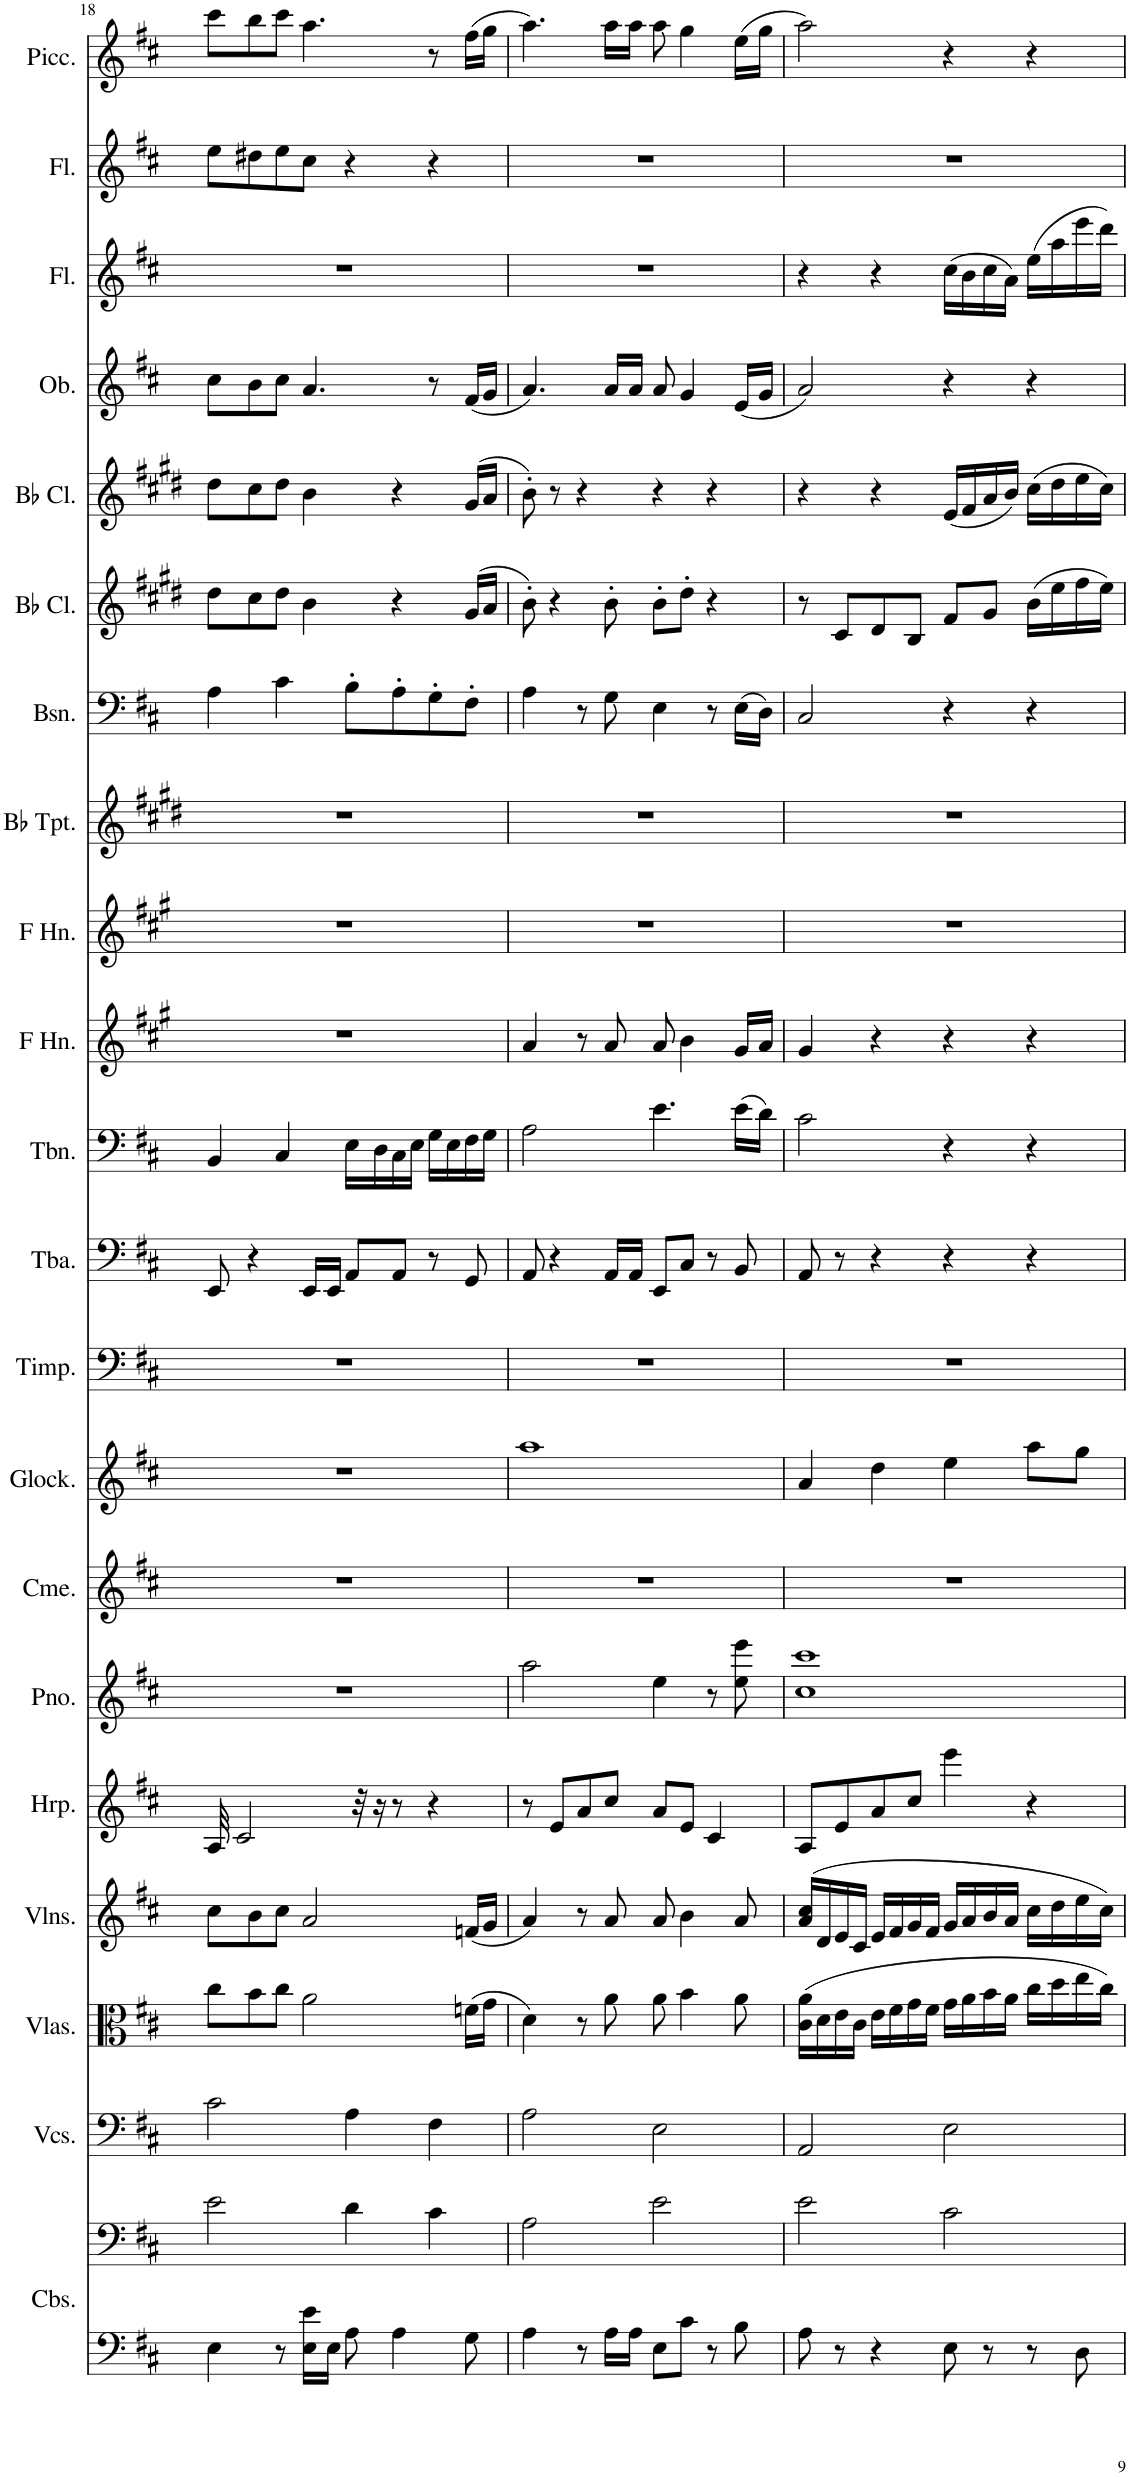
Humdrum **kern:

**kern	**kern	**kern	**kern	**kern	**kern	**kern	**kern	**kern	**kern	**kern	**kern	**kern	**kern	**kern	**kern	**kern	**kern	**kern	**kern	**kern	**kern
*part21	*part21	*part20	*part19	*part18	*part17	*part16	*part15	*part14	*part13	*part12	*part11	*part10	*part9	*part8	*part7	*part6	*part5	*part4	*part3	*part2	*part1
*staff22	*staff21	*staff20	*staff19	*staff18	*staff17	*staff16	*staff15	*staff14	*staff13	*staff12	*staff11	*staff10	*staff9	*staff8	*staff7	*staff6	*staff5	*staff4	*staff3	*staff2	*staff1
*I"Contrabasses	*	*I"Violoncellos	*I"Violas	*I"Violins	*I"Harp	*I"Piano	*I"Chimes	*I"Glockenspiel	*I"Timpani	*I"Tuba	*I"Trombone	*I"Horn in F	*I"Horn in F	*I"Bb Trumpet	*I"Bassoon	*I"Bb Clarinet	*I"Bb Clarinet	*I"Oboe	*I"Flute	*I"Flute	*I"Piccolo
*I'Cbs.	*	*I'Vcs.	*I'Vlas.	*I'Vlns.	*I'Hrp.	*I'Pno.	*I'Cme.	*I'Glock.	*I'Timp.	*I'Tba.	*I'Tbn.	*	*	*I'Bb Tpt.	*I'Bsn.	*I'Bb Cl.	*I'Bb Cl.	*I'Ob.	*I'Fl.	*I'Fl.	*I'Picc.
!!LO:PB:g=z
*clefF4	*clefF4	*clefF4	*clefC3	*clefG2	*clefG2	*clefG2	*clefG2	*clefG2	*clefF4	*clefF4	*clefF4	*clefG2	*clefG2	*clefG2	*clefF4	*clefG2	*clefG2	*clefG2	*clefG2	*clefG2	*clefG2
*Trd7c12	*Trd7c12	*	*	*	*	*	*	*Trd-14c-24	*	*	*	*Trd4c7	*Trd4c7	*Trd1c2	*	*Trd1c2	*Trd1c2	*	*	*	*Trd-7c-12
*k[f#c#]	*k[f#c#]	*k[f#c#]	*k[f#c#]	*k[f#c#]	*k[f#c#]	*k[f#c#]	*k[f#c#]	*k[f#c#]	*k[f#c#]	*k[f#c#]	*k[f#c#]	*k[f#c#g#]	*k[f#c#g#]	*k[f#c#g#d#]	*k[f#c#]	*k[f#c#g#d#]	*k[f#c#g#d#]	*k[f#c#]	*k[f#c#]	*k[f#c#]	*k[f#c#]
*M4/4	*M4/4	*M4/4	*M4/4	*M4/4	*M4/4	*M4/4	*M4/4	*M4/4	*M4/4	*M4/4	*M4/4	*M4/4	*M4/4	*M4/4	*M4/4	*M4/4	*M4/4	*M4/4	*M4/4	*M4/4	*M4/4
=18	=18	=18	=18	=18	=18	=18	=18	=18	=18	=18	=18	=18	=18	=18	=18	=18	=18	=18	=18	=18	=18
4E\	2e\	2c#\	8cc#\L	8cc#\L	32A/	1r	1r	1r	1r	8EE/	4BB/	1r	1r	1r	4A\	8dd#\L	8dd#\L	8cc#\L	1r	8ee\L	8ccc#\L
.	.	.	.	.	2c#/	.	.	.	.	.	.	.	.	.	.	.	.	.	.	.	.
.	.	.	8b\	8b\	.	.	.	.	.	4r	.	.	.	.	.	8cc#\	8cc#\	8b\	.	8dd#X\	8bb\
8r	.	.	8cc#\J	8cc#\J	.	.	.	.	.	.	4C#/	.	.	.	4c#\	8dd#\J	8dd#\J	8cc#\J	.	8ee\	8ccc#\J
16E\ 16e\LL	.	.	2a\	2a/	.	.	.	.	.	16EE/LL	.	.	.	.	.	4b\	4b\	4.a/	.	8cc#\J	4.aa\
16E\JJ	.	.	.	.	.	.	.	.	.	16EE/JJ	.	.	.	.	.	.	.	.	.	.	.
8A\	4d\	4A\	.	.	.	.	.	.	.	8AA/L	16E\LL	.	.	.	8B'\L	.	.	.	.	4r	.
.	.	.	.	.	32r	.	.	.	.	.	.	.	.	.	.	.	.	.	.	.	.
.	.	.	.	.	16r	.	.	.	.	.	16D\	.	.	.	.	.	.	.	.	.	.
4A\	.	.	.	.	8r	.	.	.	.	8AA/J	16C#\	.	.	.	8A'\	4r	4r	.	.	.	.
.	.	.	.	.	.	.	.	.	.	.	16E\JJ	.	.	.	.	.	.	.	.	.	.
.	4c#\	4F#\	.	.	4r	.	.	.	.	8r	16G\LL	.	.	.	8G'\	.	.	8r	.	4r	8r
.	.	.	.	.	.	.	.	.	.	.	16E\	.	.	.	.	.	.	.	.	.	.
8G\	.	.	(16fn\LL	(16fn/LL	.	.	.	.	.	8GG/	16F#\	.	.	.	8F#'\J	(16g#/LL	(16g#/LL	(16f#/LL	.	.	(16ff#\LL
.	.	.	16g\JJ	16g/JJ	.	.	.	.	.	.	16G\JJ	.	.	.	.	16a/JJ	16a/JJ	16g/JJ	.	.	16gg\JJ
=19	=19	=19	=19	=19	=19	=19	=19	=19	=19	=19	=19	=19	=19	=19	=19	=19	=19	=19	=19	=19	=19
4A\	2A\	2A\	4d\)	4a/)	8r	2aa\	1r	1aa	1r	8AA/	2A\	4a/	1r	1r	4A\	8b'\)	8b'\)	4.a/)	1r	1r	4.aa\)
.	.	.	.	.	8e/L	.	.	.	.	4r	.	.	.	.	.	4r	8r	.	.	.	.
8r	.	.	8r	8r	8a/	.	.	.	.	.	.	8r	.	.	8r	.	4r	.	.	.	.
16A\LL	.	.	8a\	8a/	8cc#/J	.	.	.	.	16AA/LL	.	8a/	.	.	8G\	8b'\	.	16a/LL	.	.	16aa\LL
16A\JJ	.	.	.	.	.	.	.	.	.	16AA/JJ	.	.	.	.	.	.	.	16a/JJ	.	.	16aa\JJ
8E\L	2e\	2E\	8a\	8a/	8a/L	4ee\	.	.	.	8EE/L	4.e\	8a/	.	.	4E\	8b'\L	4r	8a/	.	.	8aa\
8c#\J	.	.	4b\	4b\	8e/J	.	.	.	.	8C#/J	.	4b\	.	.	.	8dd#'\J	.	4g/	.	.	4gg\
8r	.	.	.	.	4c#/	8r	.	.	.	8r	.	.	.	.	8r	4r	4r	.	.	.	.
8B\	.	.	8a\	8a/	.	8ee\ 8eee\	.	.	.	8BB/	(16e\LL	16g#/LL	.	.	(16E\LL	.	.	(16e/LL	.	.	(16ee\LL
.	.	.	.	.	.	.	.	.	.	.	16d\JJ)	16a/JJ	.	.	16D\JJ)	.	.	16g/JJ	.	.	16gg\JJ
=20	=20	=20	=20	=20	=20	=20	=20	=20	=20	=20	=20	=20	=20	=20	=20	=20	=20	=20	=20	=20	=20
8A\	2e\	2AA/	(16c#\ 16a\LL	(16a/ 16cc#/LL	8A/L	1cc# 1ccc#	1r	4a/	1r	8AA/	2c#\	4g#/	1r	1r	2C#/	8r	4r	2a/)	4r	1r	2aa\)
.	.	.	16d\	16d/	.	.	.	.	.	.	.	.	.	.	.	.	.	.	.	.	.
8r	.	.	16e\	16e/	8e/	.	.	.	.	8r	.	.	.	.	.	8c#/L	.	.	.	.	.
.	.	.	16c#\JJ	16c#/JJ	.	.	.	.	.	.	.	.	.	.	.	.	.	.	.	.	.
4r	.	.	16e\LL	16e/LL	8a/	.	.	4dd\	.	4r	.	4r	.	.	.	8d#/	4r	.	4r	.	.
.	.	.	16f#\	16f#/	.	.	.	.	.	.	.	.	.	.	.	.	.	.	.	.	.
.	.	.	16g\	16g/	8cc#/J	.	.	.	.	.	.	.	.	.	.	8B/J	.	.	.	.	.
.	.	.	16f#\JJ	16f#/JJ	.	.	.	.	.	.	.	.	.	.	.	.	.	.	.	.	.
8E\	2c#\	2E\	16g\LL	16g/LL	4eee\	.	.	4ee\	.	4r	4r	4r	.	.	4r	8f#/L	(16e/LL	4r	(16cc#\LL	.	4r
.	.	.	16a\	16a/	.	.	.	.	.	.	.	.	.	.	.	.	16f#/	.	16b\	.	.
8r	.	.	16b\	16b/	.	.	.	.	.	.	.	.	.	.	.	8g#/J	16a/	.	16cc#\	.	.
.	.	.	16a\JJ	16a/JJ	.	.	.	.	.	.	.	.	.	.	.	.	16b/JJ)	.	16a\JJ)	.	.
8r	.	.	16cc#\LL	16cc#\LL	4r	.	.	8aa\L	.	4r	4r	4r	.	.	4r	(16b\LL	(16cc#\LL	4r	(16ee\LL	.	4r
.	.	.	16dd\	16dd\	.	.	.	.	.	.	.	.	.	.	.	16ee\	16dd#\	.	16aa\	.	.
8D\	.	.	16ee\	16ee\	.	.	.	8gg\J	.	.	.	.	.	.	.	16ff#\	16ee\	.	16eee\	.	.
.	.	.	16cc#\JJ)	16cc#\JJ)	.	.	.	.	.	.	.	.	.	.	.	16ee\JJ)	16cc#\JJ)	.	16ddd\JJ)	.	.
=	=	=	=	=	=	=	=	=	=	=	=	=	=	=	=	=	=	=	=	=	=
*-	*-	*-	*-	*-	*-	*-	*-	*-	*-	*-	*-	*-	*-	*-	*-	*-	*-	*-	*-	*-	*-
